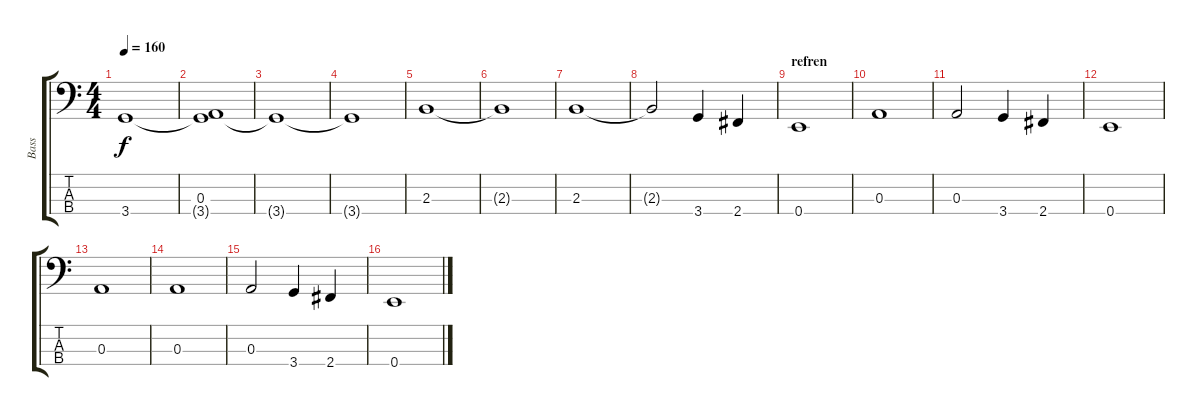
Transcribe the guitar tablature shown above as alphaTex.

\track ("Bass" "Bass") {instrument electricbasspick}
\staff {score tabs}
\tuning (G2 D2 A1 E1) {hide}
\ts (4 4)
\tempo 160
\clef f4
\ks c
3.4.1{dy f} |
(0.3{t} 3.4{t}).1 |
3.4{t}.1 |
3.4{t}.1 |
2.3.1 |
2.3{t}.1 |
2.3.1 |
2.3{t}.2 3.4.4 2.4.4 |
\section ("" "refren")
0.4.1 |
0.3.1 |
0.3.2 3.4.4 2.4.4 |
0.4.1 |
0.3.1 |
0.3.1 |
0.3.2 3.4.4 2.4.4 |
0.4.1
